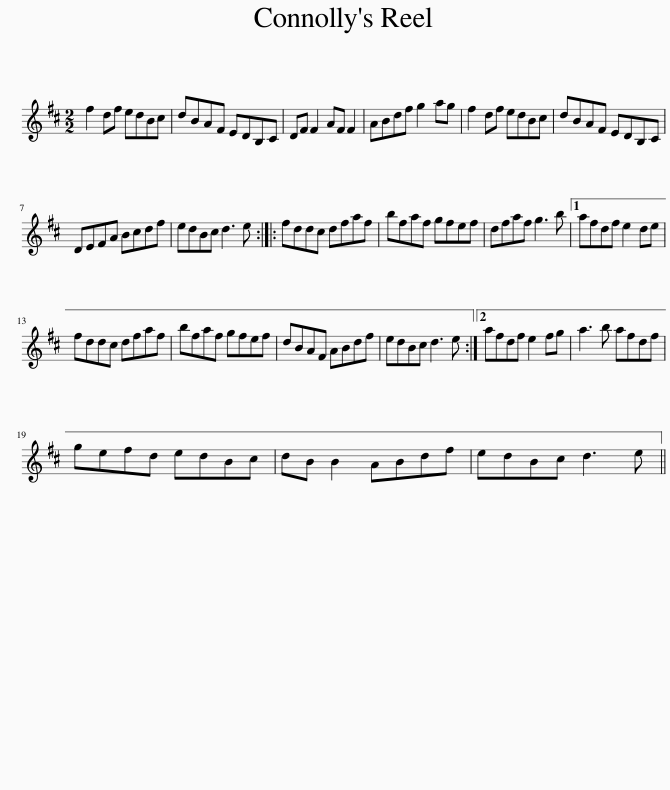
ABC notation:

X:1
L:1/8
M:2/2
I:linebreak $
K:D
V:1 treble
V:1
 f2 df edBc | dBAF EDB,C | DF F2 AF F2 | ABdf g2 ag | f2 df edBc | %5
 dBAF EDB,C |$ DEFA Bcdf | edBc d3 e :: fddc dfaf | bfaf gfef | %10
 dfaf g3 b |1 afdf e2 de |$ fddc dfaf | bfaf gfef | dBAF ABdf | %15
 edBc d3 e :|2 afdf e2 fg | a3 b afdf |$ gefd edBc | dB B2 ABdf | %20
 edBc d3 e || %21
